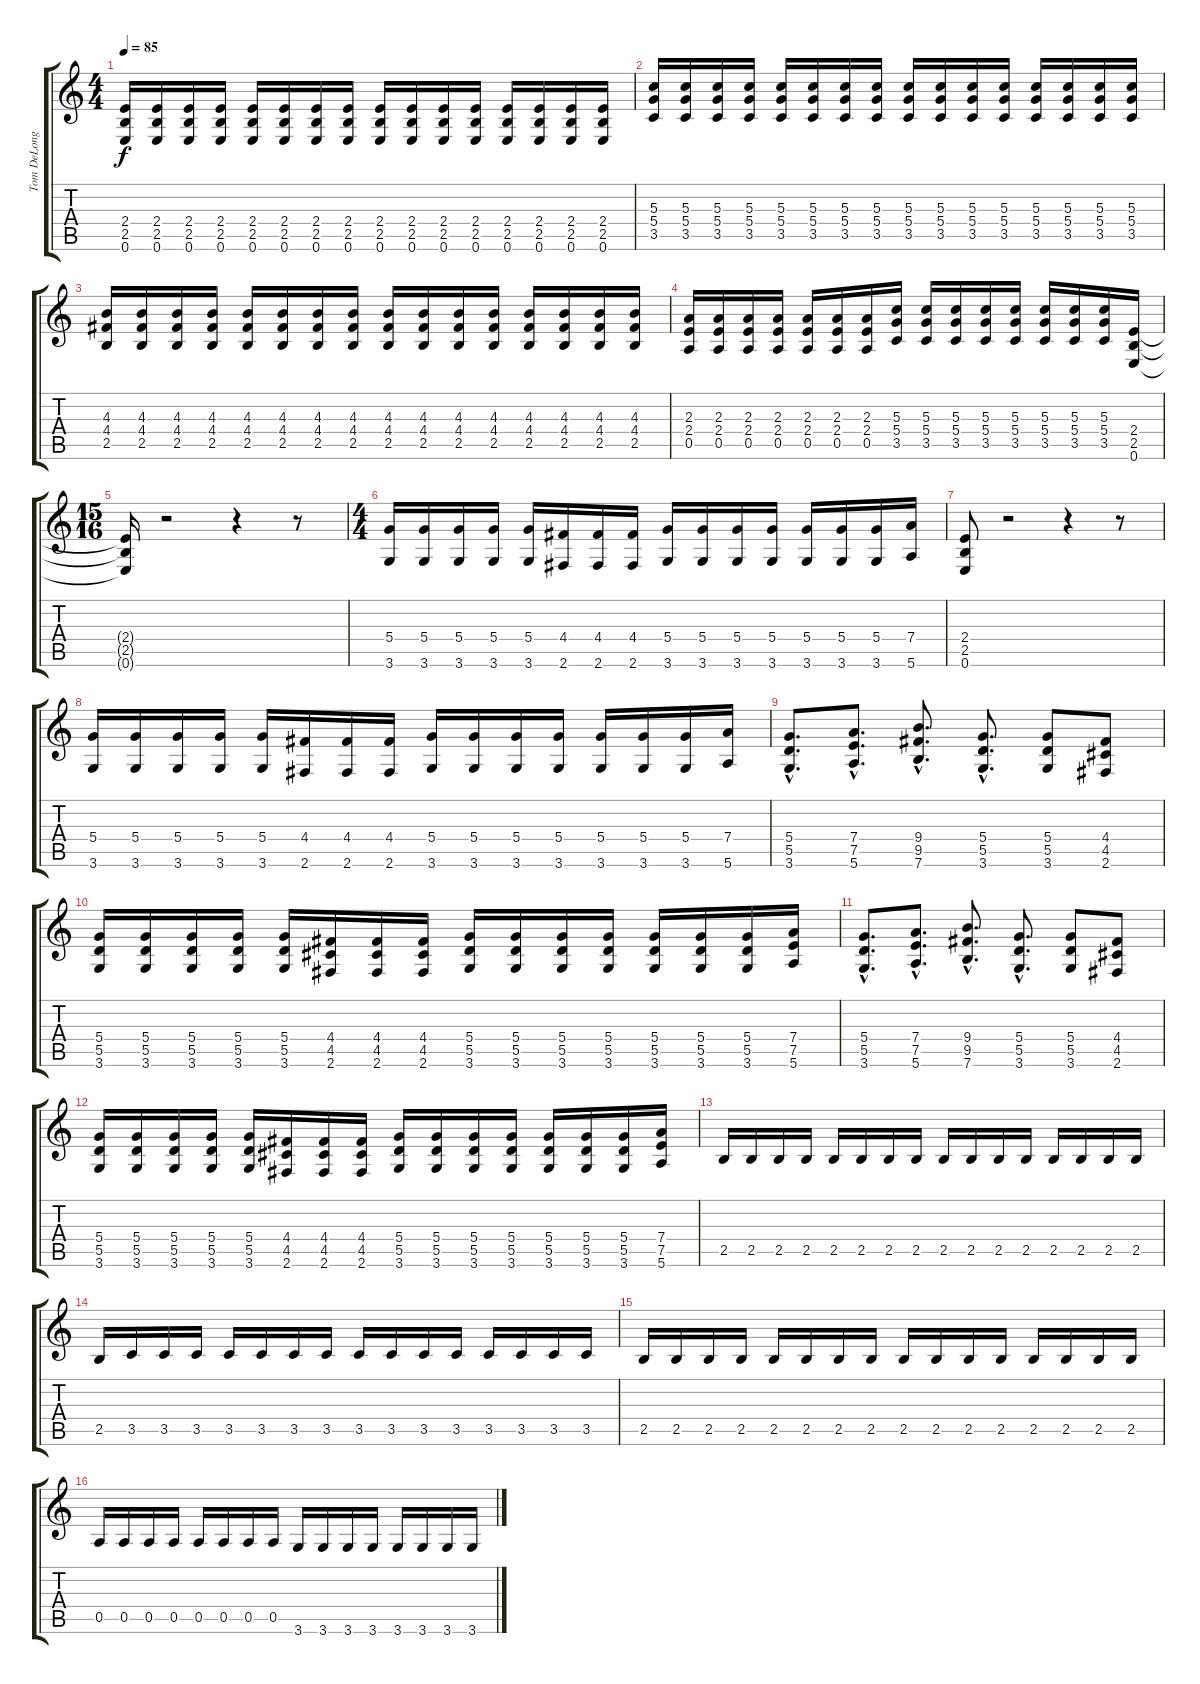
\track ("Tom DeLonge" "Tom DeLong") {instrument distortionguitar}
\staff {score tabs}
\tuning (E4 B3 G3 D3 A2 E2) {hide}
\ts (4 4)
\tempo 85
\clef g2
\ks c
(2.4 2.5 0.6).16{dy f} (2.4 2.5 0.6).16 (2.4 2.5 0.6).16 (2.4 2.5 0.6).16 (2.4 2.5 0.6).16 (2.4 2.5 0.6).16 (2.4 2.5 0.6).16 (2.4 2.5 0.6).16 (2.4 2.5 0.6).16 (2.4 2.5 0.6).16 (2.4 2.5 0.6).16 (2.4 2.5 0.6).16 (2.4 2.5 0.6).16 (2.4 2.5 0.6).16 (2.4 2.5 0.6).16 (2.4 2.5 0.6).16 |
(5.3 5.4 3.5).16 (5.3 5.4 3.5).16 (5.3 5.4 3.5).16 (5.3 5.4 3.5).16 (5.3 5.4 3.5).16 (5.3 5.4 3.5).16 (5.3 5.4 3.5).16 (5.3 5.4 3.5).16 (5.3 5.4 3.5).16 (5.3 5.4 3.5).16 (5.3 5.4 3.5).16 (5.3 5.4 3.5).16 (5.3 5.4 3.5).16 (5.3 5.4 3.5).16 (5.3 5.4 3.5).16 (5.3 5.4 3.5).16 |
(4.3 4.4 2.5).16 (4.3 4.4 2.5).16 (4.3 4.4 2.5).16 (4.3 4.4 2.5).16 (4.3 4.4 2.5).16 (4.3 4.4 2.5).16 (4.3 4.4 2.5).16 (4.3 4.4 2.5).16 (4.3 4.4 2.5).16 (4.3 4.4 2.5).16 (4.3 4.4 2.5).16 (4.3 4.4 2.5).16 (4.3 4.4 2.5).16 (4.3 4.4 2.5).16 (4.3 4.4 2.5).16 (4.3 4.4 2.5).16 |
(2.3 2.4 0.5).16 (2.3 2.4 0.5).16 (2.3 2.4 0.5).16 (2.3 2.4 0.5).16 (2.3 2.4 0.5).16 (2.3 2.4 0.5).16 (2.3 2.4 0.5).16 (5.3 5.4 3.5).16 (5.3 5.4 3.5).16 (5.3 5.4 3.5).16 (5.3 5.4 3.5).16 (5.3 5.4 3.5).16 (5.3 5.4 3.5).16 (5.3 5.4 3.5).16 (5.3 5.4 3.5).16 (2.4 2.5 0.6).16 |
\ts (15 16)
(2.4{t} 2.5{t} 0.6{t}).16 r.2 r.4 r.8 |
\ts (4 4)
(5.4 3.6).16 (5.4 3.6).16 (5.4 3.6).16 (5.4 3.6).16 (5.4 3.6).16 (4.4 2.6).16 (4.4 2.6).16 (4.4 2.6).16 (5.4 3.6).16 (5.4 3.6).16 (5.4 3.6).16 (5.4 3.6).16 (5.4 3.6).16 (5.4 3.6).16 (5.4 3.6).16 (7.4 5.6).16 |
(2.4 2.5 0.6).8 r.2 r.4 r.8 |
(5.4 3.6).16 (5.4 3.6).16 (5.4 3.6).16 (5.4 3.6).16 (5.4 3.6).16 (4.4 2.6).16 (4.4 2.6).16 (4.4 2.6).16 (5.4 3.6).16 (5.4 3.6).16 (5.4 3.6).16 (5.4 3.6).16 (5.4 3.6).16 (5.4 3.6).16 (5.4 3.6).16 (7.4 5.6).16 |
(5.4{hac} 5.5{hac} 3.6{hac}).8{d} (7.4{hac} 7.5{hac} 5.6{hac}).8{d} (9.4{hac} 9.5{hac} 7.6{hac}).8{d} (5.4{hac} 5.5{hac} 3.6{hac}).8{d} (5.4 5.5 3.6).8 (4.4 4.5 2.6).8 |
(5.4 5.5 3.6).16 (5.4 5.5 3.6).16 (5.4 5.5 3.6).16 (5.4 5.5 3.6).16 (5.4 5.5 3.6).16 (4.4 4.5 2.6).16 (4.4 4.5 2.6).16 (4.4 4.5 2.6).16 (5.4 5.5 3.6).16 (5.4 5.5 3.6).16 (5.4 5.5 3.6).16 (5.4 5.5 3.6).16 (5.4 5.5 3.6).16 (5.4 5.5 3.6).16 (5.4 5.5 3.6).16 (7.4 7.5 5.6).16 |
(5.4{hac} 5.5{hac} 3.6{hac}).8{d} (7.4{hac} 7.5{hac} 5.6{hac}).8{d} (9.4{hac} 9.5{hac} 7.6{hac}).8{d} (5.4{hac} 5.5{hac} 3.6{hac}).8{d} (5.4 5.5 3.6).8 (4.4 4.5 2.6).8 |
(5.4 5.5 3.6).16 (5.4 5.5 3.6).16 (5.4 5.5 3.6).16 (5.4 5.5 3.6).16 (5.4 5.5 3.6).16 (4.4 4.5 2.6).16 (4.4 4.5 2.6).16 (4.4 4.5 2.6).16 (5.4 5.5 3.6).16 (5.4 5.5 3.6).16 (5.4 5.5 3.6).16 (5.4 5.5 3.6).16 (5.4 5.5 3.6).16 (5.4 5.5 3.6).16 (5.4 5.5 3.6).16 (7.4 7.5 5.6).16 |
2.5.16 2.5.16 2.5.16 2.5.16 2.5.16 2.5.16 2.5.16 2.5.16 2.5.16 2.5.16 2.5.16 2.5.16 2.5.16 2.5.16 2.5.16 2.5.16 |
2.5.16 3.5.16 3.5.16 3.5.16 3.5.16 3.5.16 3.5.16 3.5.16 3.5.16 3.5.16 3.5.16 3.5.16 3.5.16 3.5.16 3.5.16 3.5.16 |
2.5.16 2.5.16 2.5.16 2.5.16 2.5.16 2.5.16 2.5.16 2.5.16 2.5.16 2.5.16 2.5.16 2.5.16 2.5.16 2.5.16 2.5.16 2.5.16 |
0.5.16 0.5.16 0.5.16 0.5.16 0.5.16 0.5.16 0.5.16 0.5.16 3.6.16 3.6.16 3.6.16 3.6.16 3.6.16 3.6.16 3.6.16 3.6.16
